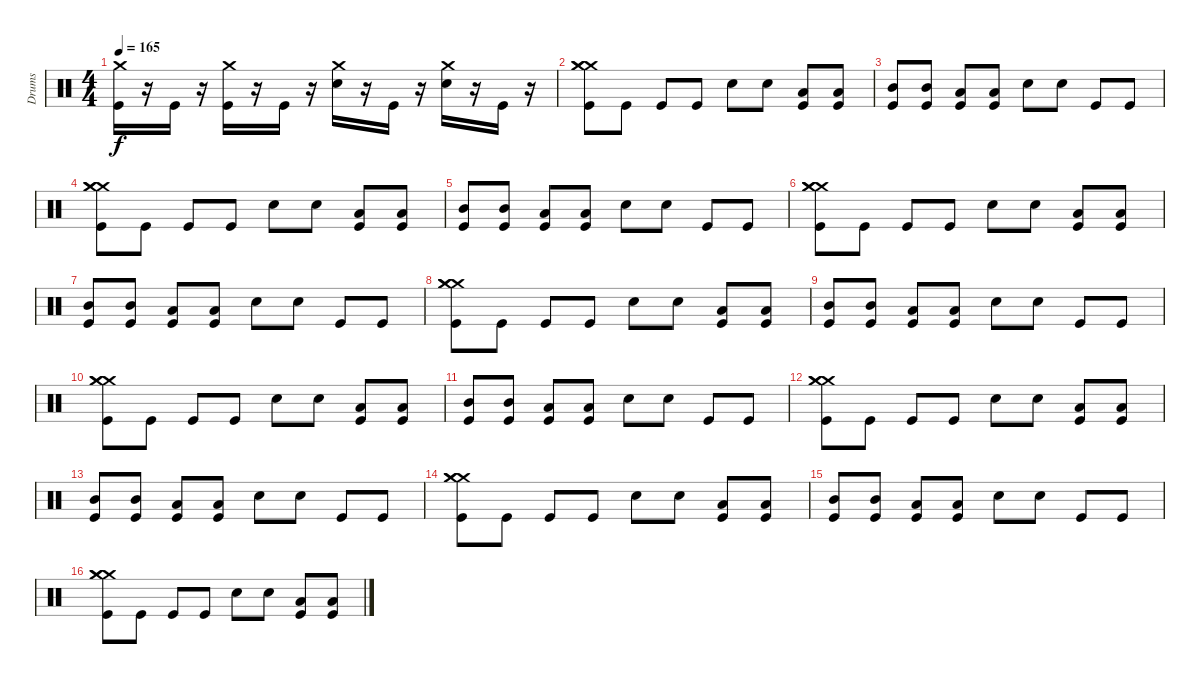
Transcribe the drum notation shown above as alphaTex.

\track ("Drums" "Drums") {instrument percussion}
\staff {score}
\articulation defaults
\ts (4 4)
\tempo 165
\clef neutral
\ks c
("Crash medium (hit)" "Kick (hit)").16{dy f} r.16 "Kick (hit)".16 r.16 ("Crash medium (hit)" "Kick (hit)").16 r.16 "Kick (hit)".16 r.16 ("Crash medium (hit)" "Snare (hit) 2").16 r.16 "Kick (hit)".16 r.16 ("Crash medium (hit)" "Snare (hit) 2").16 r.16 "Kick (hit)".16 r.16 |
("Crash medium (hit)" "Crash medium (hit)" "Crash medium (hit)" "Kick (hit)").8 "Kick (hit)".8 "Kick (hit)".8 "Kick (hit)".8 "Snare (hit) 2".8 "Snare (hit) 2".8 ("Low Tom (hit)" "Kick (hit)").8 ("Low Tom (hit)" "Kick (hit)").8 |
("Mid Tom (hit)" "Kick (hit)").8 ("Mid Tom (hit)" "Kick (hit)").8 ("Low Tom (hit)" "Kick (hit)").8 ("Low Tom (hit)" "Kick (hit)").8 "Snare (hit) 2".8 "Snare (hit) 2".8 "Kick (hit)".8 "Kick (hit)".8 |
("Crash medium (hit)" "Crash medium (hit)" "Crash medium (hit)" "Kick (hit)").8 "Kick (hit)".8 "Kick (hit)".8 "Kick (hit)".8 "Snare (hit) 2".8 "Snare (hit) 2".8 ("Low Tom (hit)" "Kick (hit)").8 ("Low Tom (hit)" "Kick (hit)").8 |
("Mid Tom (hit)" "Kick (hit)").8 ("Mid Tom (hit)" "Kick (hit)").8 ("Low Tom (hit)" "Kick (hit)").8 ("Low Tom (hit)" "Kick (hit)").8 "Snare (hit) 2".8 "Snare (hit) 2".8 "Kick (hit)".8 "Kick (hit)".8 |
("Crash medium (hit)" "Crash medium (hit)" "Crash medium (hit)" "Kick (hit)").8 "Kick (hit)".8 "Kick (hit)".8 "Kick (hit)".8 "Snare (hit) 2".8 "Snare (hit) 2".8 ("Low Tom (hit)" "Kick (hit)").8 ("Low Tom (hit)" "Kick (hit)").8 |
("Mid Tom (hit)" "Kick (hit)").8 ("Mid Tom (hit)" "Kick (hit)").8 ("Low Tom (hit)" "Kick (hit)").8 ("Low Tom (hit)" "Kick (hit)").8 "Snare (hit) 2".8 "Snare (hit) 2".8 "Kick (hit)".8 "Kick (hit)".8 |
("Crash medium (hit)" "Crash medium (hit)" "Crash medium (hit)" "Kick (hit)").8 "Kick (hit)".8 "Kick (hit)".8 "Kick (hit)".8 "Snare (hit) 2".8 "Snare (hit) 2".8 ("Low Tom (hit)" "Kick (hit)").8 ("Low Tom (hit)" "Kick (hit)").8 |
("Mid Tom (hit)" "Kick (hit)").8 ("Mid Tom (hit)" "Kick (hit)").8 ("Low Tom (hit)" "Kick (hit)").8 ("Low Tom (hit)" "Kick (hit)").8 "Snare (hit) 2".8 "Snare (hit) 2".8 "Kick (hit)".8 "Kick (hit)".8 |
("Crash medium (hit)" "Crash medium (hit)" "Crash medium (hit)" "Kick (hit)").8 "Kick (hit)".8 "Kick (hit)".8 "Kick (hit)".8 "Snare (hit) 2".8 "Snare (hit) 2".8 ("Low Tom (hit)" "Kick (hit)").8 ("Low Tom (hit)" "Kick (hit)").8 |
("Mid Tom (hit)" "Kick (hit)").8 ("Mid Tom (hit)" "Kick (hit)").8 ("Low Tom (hit)" "Kick (hit)").8 ("Low Tom (hit)" "Kick (hit)").8 "Snare (hit) 2".8 "Snare (hit) 2".8 "Kick (hit)".8 "Kick (hit)".8 |
("Crash medium (hit)" "Crash medium (hit)" "Crash medium (hit)" "Kick (hit)").8 "Kick (hit)".8 "Kick (hit)".8 "Kick (hit)".8 "Snare (hit) 2".8 "Snare (hit) 2".8 ("Low Tom (hit)" "Kick (hit)").8 ("Low Tom (hit)" "Kick (hit)").8 |
("Mid Tom (hit)" "Kick (hit)").8 ("Mid Tom (hit)" "Kick (hit)").8 ("Low Tom (hit)" "Kick (hit)").8 ("Low Tom (hit)" "Kick (hit)").8 "Snare (hit) 2".8 "Snare (hit) 2".8 "Kick (hit)".8 "Kick (hit)".8 |
("Crash medium (hit)" "Crash medium (hit)" "Crash medium (hit)" "Kick (hit)").8 "Kick (hit)".8 "Kick (hit)".8 "Kick (hit)".8 "Snare (hit) 2".8 "Snare (hit) 2".8 ("Low Tom (hit)" "Kick (hit)").8 ("Low Tom (hit)" "Kick (hit)").8 |
("Mid Tom (hit)" "Kick (hit)").8 ("Mid Tom (hit)" "Kick (hit)").8 ("Low Tom (hit)" "Kick (hit)").8 ("Low Tom (hit)" "Kick (hit)").8 "Snare (hit) 2".8 "Snare (hit) 2".8 "Kick (hit)".8 "Kick (hit)".8 |
("Crash medium (hit)" "Crash medium (hit)" "Crash medium (hit)" "Kick (hit)").8 "Kick (hit)".8 "Kick (hit)".8 "Kick (hit)".8 "Snare (hit) 2".8 "Snare (hit) 2".8 ("Low Tom (hit)" "Kick (hit)").8 ("Low Tom (hit)" "Kick (hit)").8
